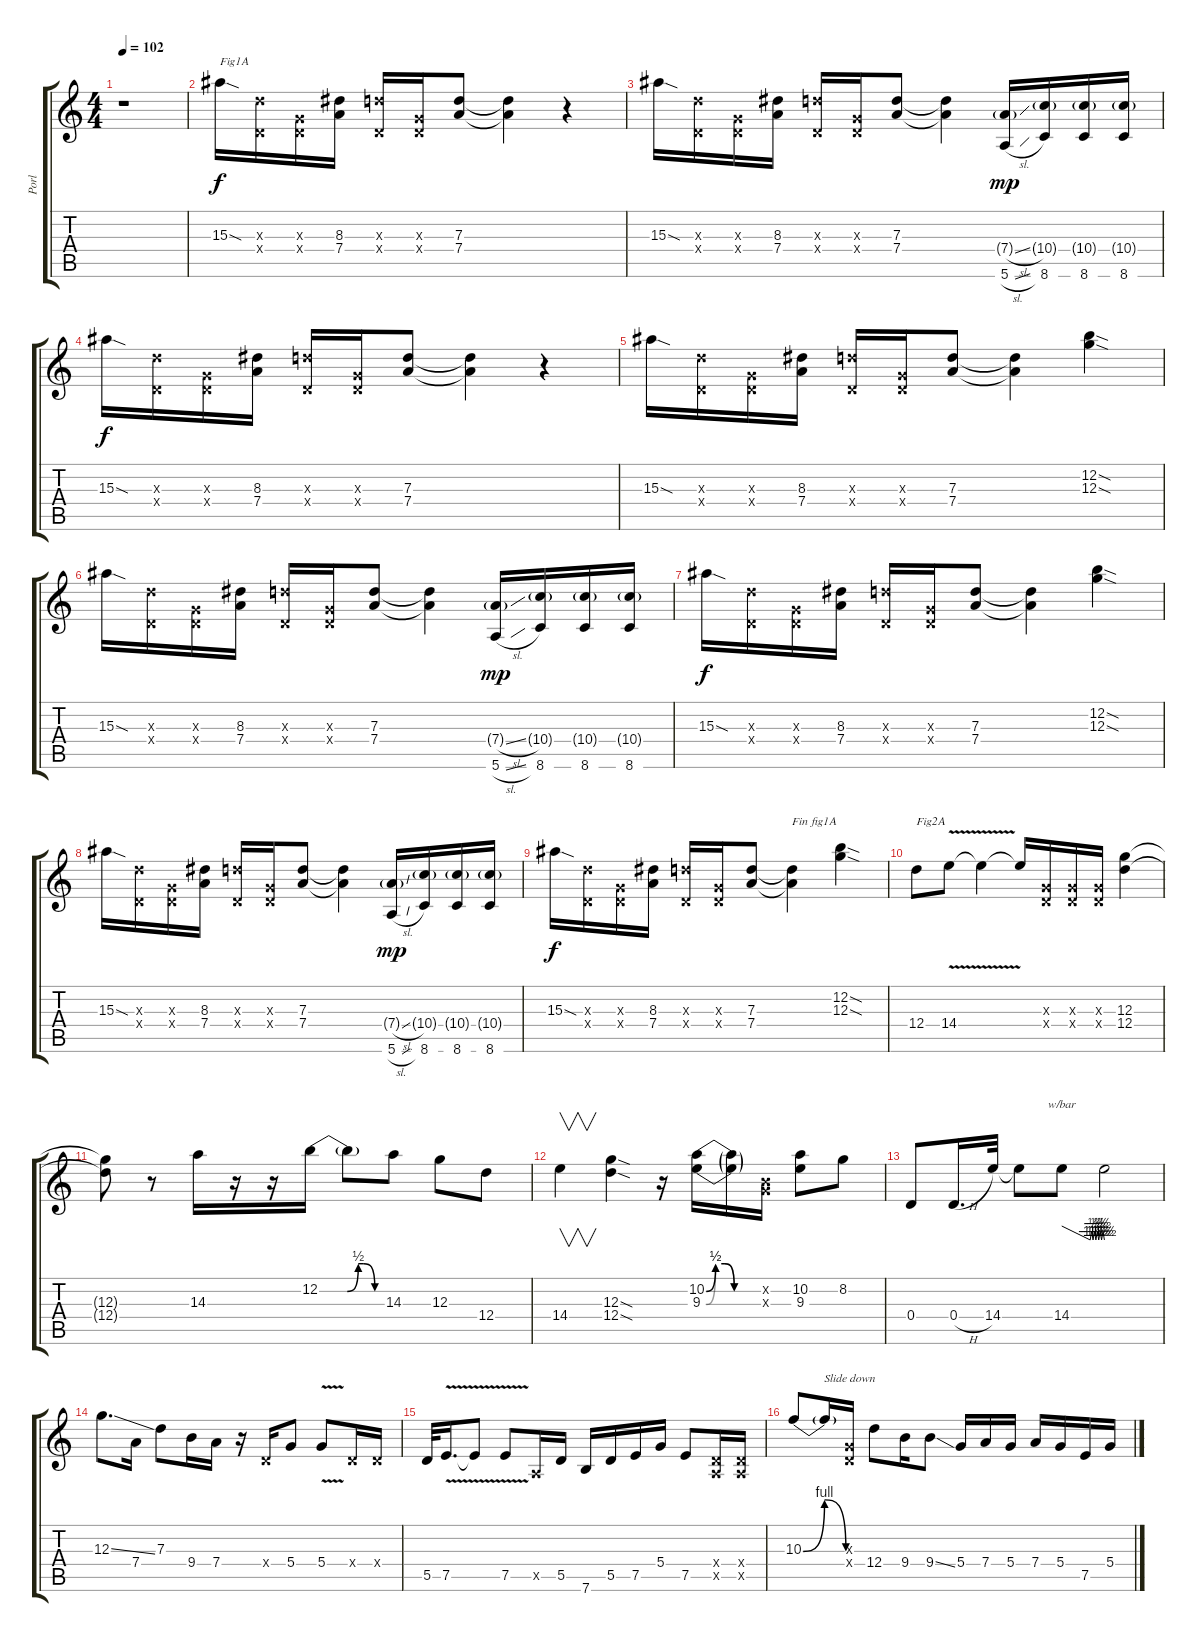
\track ("Porl" "Porl") {mute instrument electricguitarclean}
\staff {score tabs}
\tuning (E4 B3 G3 D3 A2 E2) {hide}
\ts (4 4)
\tempo 102
\clef g2
\ks c
r.1{dy f instrument electricguitarclean} |
15.3{sod}.16{txt "Fig1A"} (7.3{x} 0.4{x}).16 (0.3{x} 0.4{x}).16 (8.3 7.4).16 (7.3{x} 0.4{x}).16 (0.3{x} 0.4{x}).16 (7.3 7.4).8 (7.3{t} 7.4{t}).4 r.4 |
15.3{sod}.16 (7.3{x} 0.4{x}).16 (0.3{x} 0.4{x}).16 (8.3 7.4).16 (7.3{x} 0.4{x}).16 (0.3{x} 0.4{x}).16 (7.3 7.4).8 (7.3{t} 7.4{t}).4 (7.4{sl g} 5.6{sl}).16{dy mp} (10.4{g} 8.6).16 (10.4{g} 8.6).16 (10.4{g} 8.6).16 |
15.3{sod}.16{dy f} (7.3{x} 0.4{x}).16 (0.3{x} 0.4{x}).16 (8.3 7.4).16 (7.3{x} 0.4{x}).16 (0.3{x} 0.4{x}).16 (7.3 7.4).8 (7.3{t} 7.4{t}).4 r.4 |
15.3{sod}.16 (7.3{x} 0.4{x}).16 (0.3{x} 0.4{x}).16 (8.3 7.4).16 (7.3{x} 0.4{x}).16 (0.3{x} 0.4{x}).16 (7.3 7.4).8 (7.3{t} 7.4{t}).4 (12.2{sod} 12.3{sod}).4 |
15.3{sod}.16 (7.3{x} 0.4{x}).16 (0.3{x} 0.4{x}).16 (8.3 7.4).16 (7.3{x} 0.4{x}).16 (0.3{x} 0.4{x}).16 (7.3 7.4).8 (7.3{t} 7.4{t}).4 (7.4{sl g} 5.6{sl}).16{dy mp} (10.4{g} 8.6).16 (10.4{g} 8.6).16 (10.4{g} 8.6).16 |
15.3{sod}.16{dy f} (7.3{x} 0.4{x}).16 (0.3{x} 0.4{x}).16 (8.3 7.4).16 (7.3{x} 0.4{x}).16 (0.3{x} 0.4{x}).16 (7.3 7.4).8 (7.3{t} 7.4{t}).4 (12.2{sod} 12.3{sod}).4 |
15.3{sod}.16 (7.3{x} 0.4{x}).16 (0.3{x} 0.4{x}).16 (8.3 7.4).16 (7.3{x} 0.4{x}).16 (0.3{x} 0.4{x}).16 (7.3 7.4).8 (7.3{t} 7.4{t}).4 (7.4{sl g} 5.6{sl}).16{dy mp} (10.4{g} 8.6).16 (10.4{g} 8.6).16 (10.4{g} 8.6).16 |
15.3{sod}.16{dy f} (7.3{x} 0.4{x}).16 (0.3{x} 0.4{x}).16 (8.3 7.4).16 (7.3{x} 0.4{x}).16 (0.3{x} 0.4{x}).16 (7.3 7.4).8 (7.3{t} 7.4{t}).4{txt "Fin fig1A"} (12.2{sod} 12.3{sod}).4 |
12.4.8{txt "Fig2A"} 14.4{v}.8 14.4{t}.4 14.4{t}.16 (0.3{x} 0.4{x}).16 (0.3{x} 0.4{x}).16 (0.3{x} 0.4{x}).16 (12.3 12.4).4 |
(12.3{t} 12.4{t}).8 r.8 14.3.16 r.16 r.16 12.2{be (custom 0 0 25 0 35 2 40 2 50 0 60 0)}.16 12.2{t}.8 14.3.8 12.3.8 12.4.8 |
14.4.4{v} (12.3{sod} 12.4{sod}).4 r.16 (10.2{be (custom 0 0 10 2 20 2 30 0 60 0)} 9.3{be (custom 0 0 10 2 20 2 30 0 60 0)}).16 (10.2{t} 9.3{t}).16 (0.2{x} 0.3{x}).16 (10.2 9.3).8 8.2.8 |
0.4.8 0.4{h}.16{d} 14.4.32 14.4{t}.8 14.4.8{tbe (custom default 0 0 40 -6 42 -2 44 -6 46 -2 48 -6 50 -2 52 -6 54 -2 56 -6 58 -2 60 -6)} 14.4{t}.2 |
12.3{ss}.8{d} 7.4.16 7.3.8 9.4.16 7.4.16 r.16 0.4{x}.16 5.4.8 5.4{v}.8 0.4{x}.16 0.4{x}.16 |
5.5.32 7.5{v}.16{d} 7.5{t}.8 7.5{v}.8 0.5{x}.16 5.5.16 7.6.16 5.5.16 7.5.16 5.4.16 7.5.8 (0.4{x} 0.5{x}).16 (0.4{x} 0.5{x}).16 |
10.3{be (bendrelease 0 0 15 4 45 4 60 0)}.8 10.3{t}.16{txt "Slide down"} (0.3{x} 0.4{x}).16 12.4.8 9.4.16 9.4{ss}.8 5.4.16 7.4.16 5.4.16 7.4.16 5.4.16 7.5.16 5.4.16
